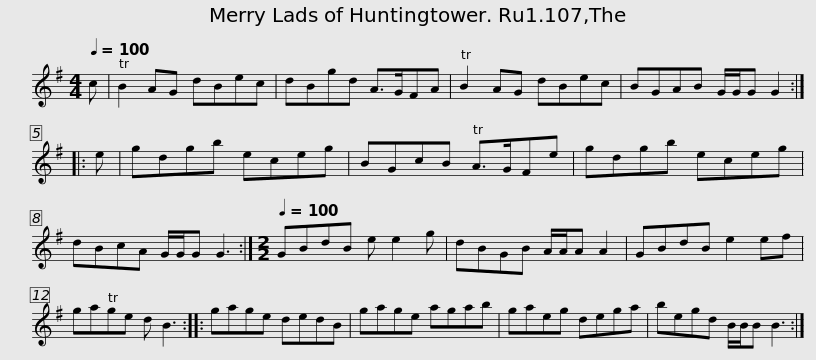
X:1
L:1/8
Q:1/4=100
M:4/4
I:linebreak $
K:G
V:1 treble
V:1
 c | B2 AG dBec | dBgd A>GFA | B2 AG dBec | BGAB G/G/G G2 :: %5
 e | gdgb eceg |$ BGcB A>GFe | gdgb eceg | dBcA G/G/G G3 :| %10
[M:2/2][Q:1/4=100] GBdB e e2 g | dBGB A/A/A A2 |$ GBdB e2 ef | gage d B3 :: gage dedB | %15
 gage agab | gaeg dega |$ begd B/B/B B3 :| %18
